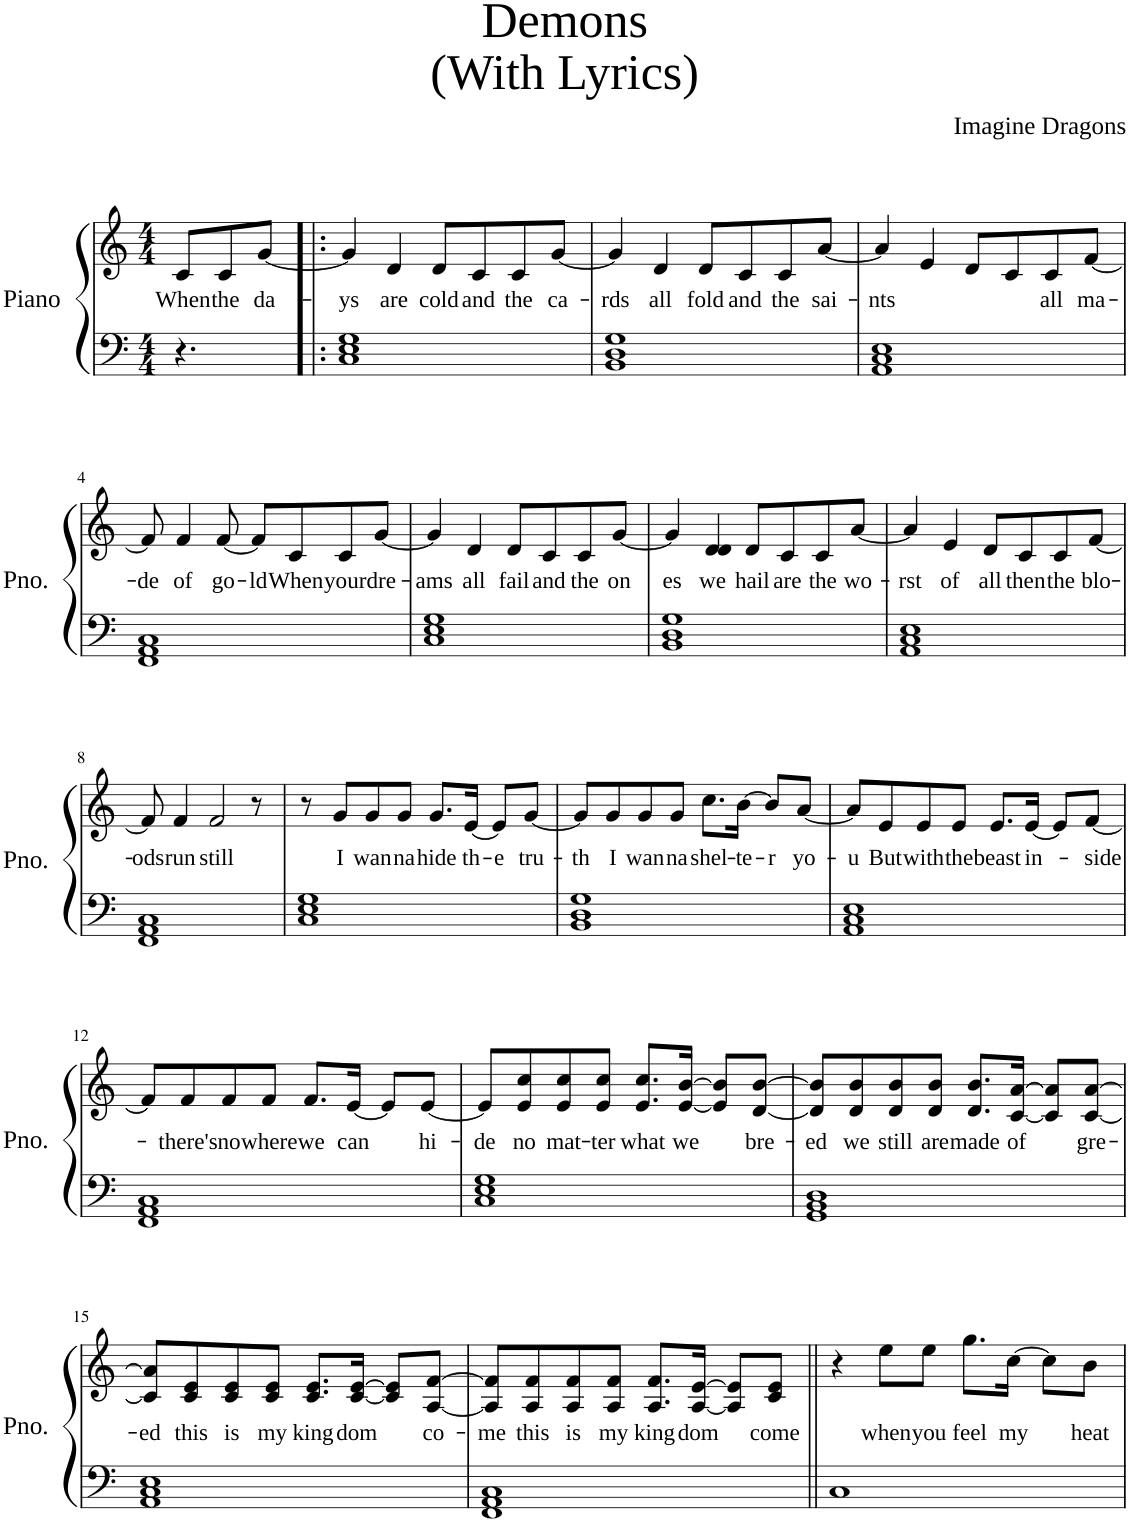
**kern	**kern	**text
*part1	*part1	*part1
*staff2	*staff1	*staff1
*I"Piano	*	*
*I'Pno.	*	*
*clefF4	*clefG2	*
*k[]	*k[]	*
*M4/4	*M4/4	*
=	=	=
!	!	!LO:LY:b
4.r	8c/L	When
!	!	!LO:LY:b
.	8c/	the
!	!	!LO:LY:b
.	[8g/J	da-
=1!|:	=1!|:	=1!|:
!	!	!LO:LY:b
1C 1E 1G	4g/]	-ys
!	!	!LO:LY:b
.	4d/	are
!	!	!LO:LY:b
.	8d/L	cold
!	!	!LO:LY:b
.	8c/	and
!	!	!LO:LY:b
.	8c/	the
!	!	!LO:LY:b
.	[8g/J	ca-
=2	=2	=2
!	!	!LO:LY:b
1BB 1D 1G	4g/]	-rds
!	!	!LO:LY:b
.	4d/	all
!	!	!LO:LY:b
.	8d/L	fold
!	!	!LO:LY:b
.	8c/	and
!	!	!LO:LY:b
.	8c/	the
!	!	!LO:LY:b
.	[8a/J	sai-
=3	=3	=3
!	!	!LO:LY:b
1AA 1C 1E	4a/]	-nts
.	4e/	.
.	8d/L	.
.	8c/	.
!	!	!LO:LY:b
.	8c/	all
!	!	!LO:LY:b
.	[8f/J	ma-
!!LO:LB:g=z
=4	=4	=4
!	!	!LO:LY:b
1FF 1AA 1C	8f/]	-de
!	!	!LO:LY:b
.	4f/	of
!	!	!LO:LY:b
.	[8f/	go-
!	!	!LO:LY:b
.	8f/L]	-ld
!	!	!LO:LY:b
.	8c/	When
!	!	!LO:LY:b
.	8c/	your
!	!	!LO:LY:b
.	[8g/J	dre-
=5	=5	=5
!	!	!LO:LY:b
1C 1E 1G	4g/]	-ams
!	!	!LO:LY:b
.	4d/	all
!	!	!LO:LY:b
.	8d/L	fail
!	!	!LO:LY:b
.	8c/	and
!	!	!LO:LY:b
.	8c/	the
!	!	!LO:LY:b
.	[8g/J	on
=6	=6	=6
!	!	!LO:LY:b
1BB 1D 1G	4g/]	es
!	!	!LO:LY:b
.	4d/ 4d/	we
!	!	!LO:LY:b
.	8d/L	hail
!	!	!LO:LY:b
.	8c/	are
!	!	!LO:LY:b
.	8c/	the
!	!	!LO:LY:b
.	[8a/J	wo-
=7	=7	=7
!	!	!LO:LY:b
1AA 1C 1E	4a/]	-rst
!	!	!LO:LY:b
.	4e/	of
!	!	!LO:LY:b
.	8d/L	all
!	!	!LO:LY:b
.	8c/	then
!	!	!LO:LY:b
.	8c/	the
!	!	!LO:LY:b
.	[8f/J	blo-
!!LO:LB:g=z
=8	=8	=8
!	!	!LO:LY:b
1FF 1AA 1C	8f/]	-ods
!	!	!LO:LY:b
.	4f/	run
!	!	!LO:LY:b
.	2f/	still
.	8r	.
=9	=9	=9
1C 1E 1G	8r	.
!	!	!LO:LY:b
.	8g/L	I
!	!	!LO:LY:b
.	8g/	wan-
!	!	!LO:LY:b
.	8g/J	-na
!	!	!LO:LY:b
.	8.g/L	hide
!	!	!LO:LY:b
.	[16e/Jk	th-
!	!	!LO:LY:b
.	8e/L]	-e
!	!	!LO:LY:b
.	[8g/J	tru-
=10	=10	=10
!	!	!LO:LY:b
1BB 1D 1G	8g/L]	-th
!	!	!LO:LY:b
.	8g/	I
!	!	!LO:LY:b
.	8g/	wan-
!	!	!LO:LY:b
.	8g/J	-na
!	!	!LO:LY:b
.	8.cc\L	shel-
!	!	!LO:LY:b
.	[16b\Jk	-te-
!	!	!LO:LY:b
.	8b/L]	-r
!	!	!LO:LY:b
.	[8a/J	yo-
=11	=11	=11
!	!	!LO:LY:b
1AA 1C 1E	8a/L]	-u
!	!	!LO:LY:b
.	8e/	But
!	!	!LO:LY:b
.	8e/	with
!	!	!LO:LY:b
.	8e/J	the
!	!	!LO:LY:b
.	8.e/L	beast
!	!	!LO:LY:b
.	[16e/Jk	in-
.	8e/L]	.
!	!	!LO:LY:b
.	[8f/J	-side-
!!LO:LB:g=z
=12	=12	=12
1FF 1AA 1C	8f/L]	.
!	!	!LO:LY:b
.	8f/	-there's
!	!	!LO:LY:b
.	8f/	no
!	!	!LO:LY:b
.	8f/J	where
!	!	!LO:LY:b
.	8.f/L	we
!	!	!LO:LY:b
.	[16e/Jk	can
.	8e/L]	.
!	!	!LO:LY:b
.	[8e/J	hi-
=13	=13	=13
!	!	!LO:LY:b
1C 1E 1G	8e/L]	-de
!	!	!LO:LY:b
.	8e/ 8cc/	no
!	!	!LO:LY:b
.	8e/ 8cc/	mat-
!	!	!LO:LY:b
.	8e/ 8cc/J	-ter
!	!	!LO:LY:b
.	8.e/ 8.cc/L	what
!	!	!LO:LY:b
.	[16e/ [16b/Jk	we
.	8e/] 8b/]L	.
!	!	!LO:LY:b
.	[8d/ [8b/J	bre-
=14	=14	=14
!	!	!LO:LY:b
1GG 1BB 1D	8d/] 8b/]L	-ed
!	!	!LO:LY:b
.	8d/ 8b/	we
!	!	!LO:LY:b
.	8d/ 8b/	still
!	!	!LO:LY:b
.	8d/ 8b/J	are
!	!	!LO:LY:b
.	8.d/ 8.b/L	made
!	!	!LO:LY:b
.	[16c/ [16a/Jk	of
.	8c/] 8a/]L	.
!	!	!LO:LY:b
.	[8c/ [8a/J	gre-
!!LO:LB:g=z
=15	=15	=15
!	!	!LO:LY:b
1AA 1C 1E	8c/] 8a/]L	-ed
!	!	!LO:LY:b
.	8c/ 8e/	this
!	!	!LO:LY:b
.	8c/ 8e/	is
!	!	!LO:LY:b
.	8c/ 8e/J	my
!	!	!LO:LY:b
.	8.c/ 8.e/L	king
!	!	!LO:LY:b
.	[16c/ [16e/Jk	dom
.	8c/] 8e/]L	.
!	!	!LO:LY:b
.	[8A/ [8f/J	co-
=16	=16	=16
!	!	!LO:LY:b
1FF 1AA 1C	8A/] 8f/]L	-me
!	!	!LO:LY:b
.	8A/ 8f/	this
!	!	!LO:LY:b
.	8A/ 8f/	is
!	!	!LO:LY:b
.	8A/ 8f/J	my
!	!	!LO:LY:b
.	8.A/ 8.f/L	king-
!	!	!LO:LY:b
.	[16A/ [16e/Jk	-dom
.	8A/] 8e/]L	.
!	!	!LO:LY:b
.	8c/ 8e/J	come
=17||	=17||	=17||
1C	4r	.
!	!	!LO:LY:b
.	8ee\L	when
!	!	!LO:LY:b
.	8ee\J	you
!	!	!LO:LY:b
.	8.gg\L	feel
!	!	!LO:LY:b
.	[16cc\Jk	my
.	8cc\L]	.
!	!	!LO:LY:b
.	8b\J	heat
=	=	=
*-	*-	*-
